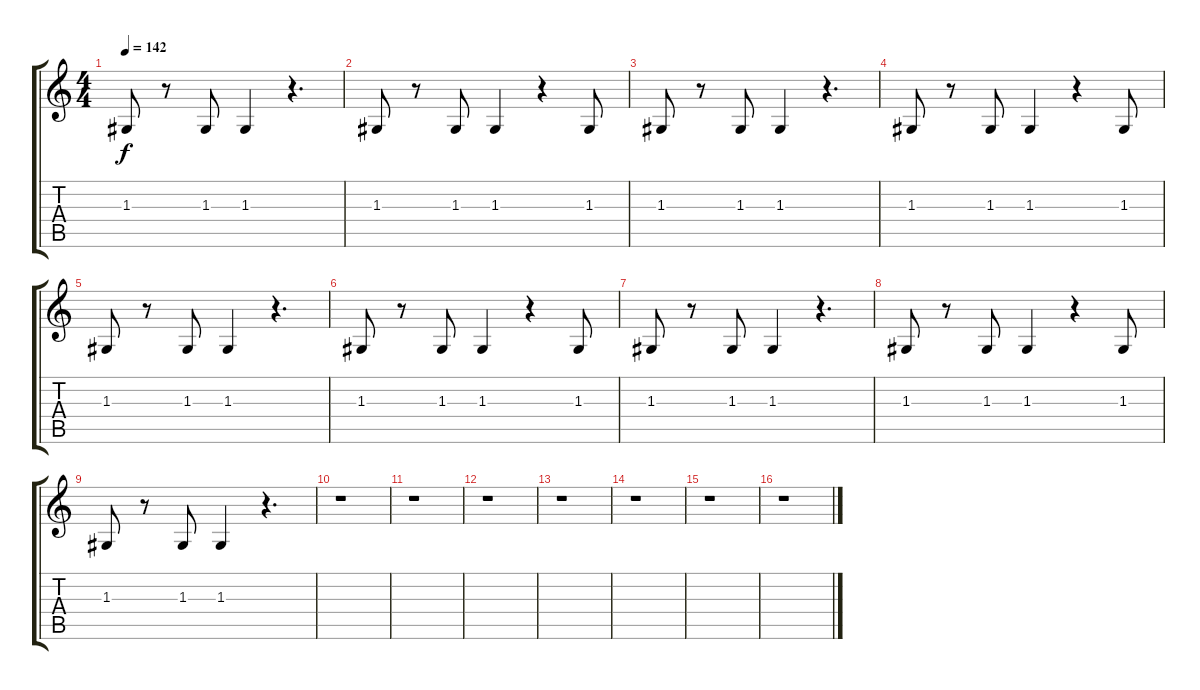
\track "" {instrument acousticgrandpiano}
\staff {score tabs}
\tuning (E4 B3 G3 D3 A2 E2) {hide}
\ts (4 4)
\tempo 142
\clef g2
\ks c
1.3.8{dy f} r.8 1.3.8 1.3.4 r.4{d} |
1.3.8 r.8 1.3.8 1.3.4 r.4 1.3.8 |
1.3.8 r.8 1.3.8 1.3.4 r.4{d} |
1.3.8 r.8 1.3.8 1.3.4 r.4 1.3.8 |
1.3.8 r.8 1.3.8 1.3.4 r.4{d} |
1.3.8 r.8 1.3.8 1.3.4 r.4 1.3.8 |
1.3.8 r.8 1.3.8 1.3.4 r.4{d} |
1.3.8 r.8 1.3.8 1.3.4 r.4 1.3.8 |
1.3.8 r.8 1.3.8 1.3.4 r.4{d} |
r.1 |
r.1 |
r.1 |
r.1 |
r.1 |
r.1 |
r.1
